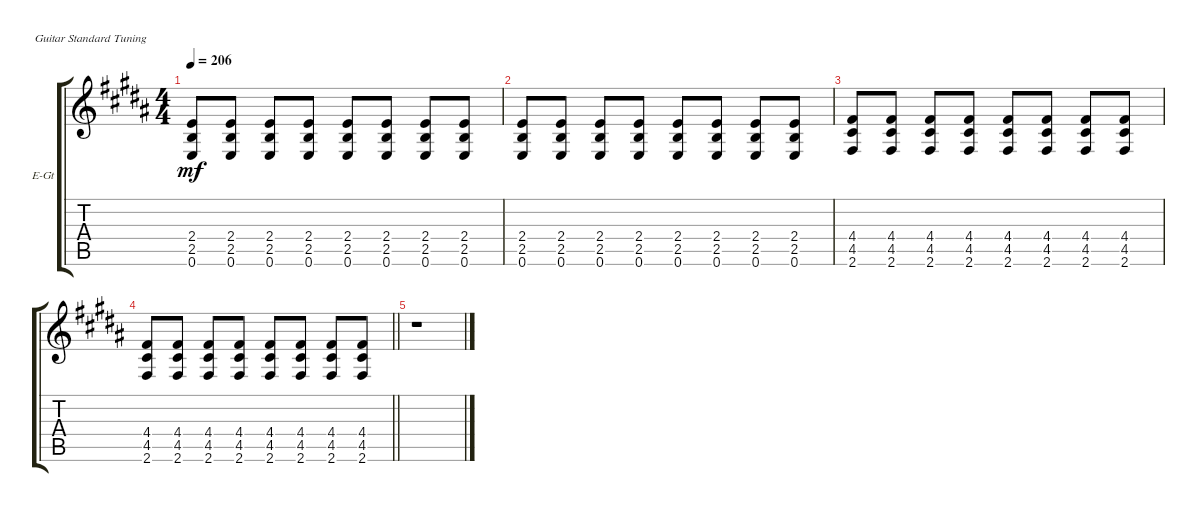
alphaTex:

\defaultSystemsLayout 4
\bracketExtendMode groupsimilarinstruments
\firstSystemTrackNameOrientation horizontal
\otherSystemsTrackNameOrientation horizontal
\track ("Guitar 3" "E-Gt") {instrument distortionguitar}
\staff {score tabs}
\tuning (E4 B3 G3 D3 A2 E2)
\ts (4 4)
\tempo 206
\clef g2
\ks b
(0.6 2.5 2.4).8{dy mf} (0.6 2.5 2.4).8 (0.6 2.5 2.4).8 (0.6 2.5 2.4).8 (0.6 2.5 2.4).8 (0.6 2.5 2.4).8 (0.6 2.5 2.4).8 (0.6 2.5 2.4).8 |
(0.6 2.5 2.4).8 (0.6 2.5 2.4).8 (0.6 2.5 2.4).8 (0.6 2.5 2.4).8 (0.6 2.5 2.4).8 (0.6 2.5 2.4).8 (0.6 2.5 2.4).8 (0.6 2.5 2.4).8 |
(2.6 4.5 4.4).8 (2.6 4.5 4.4).8 (2.6 4.5 4.4).8 (2.6 4.5 4.4).8 (2.6 4.5 4.4).8 (2.6 4.5 4.4).8 (2.6 4.5 4.4).8 (2.6 4.5 4.4).8 |
\barLineRight lightlight
(2.6 4.5 4.4).8 (2.6 4.5 4.4).8 (2.6 4.5 4.4).8 (2.6 4.5 4.4).8 (2.6 4.5 4.4).8 (2.6 4.5 4.4).8 (2.6 4.5 4.4).8 (2.6 4.5 4.4).8 |
r.1
